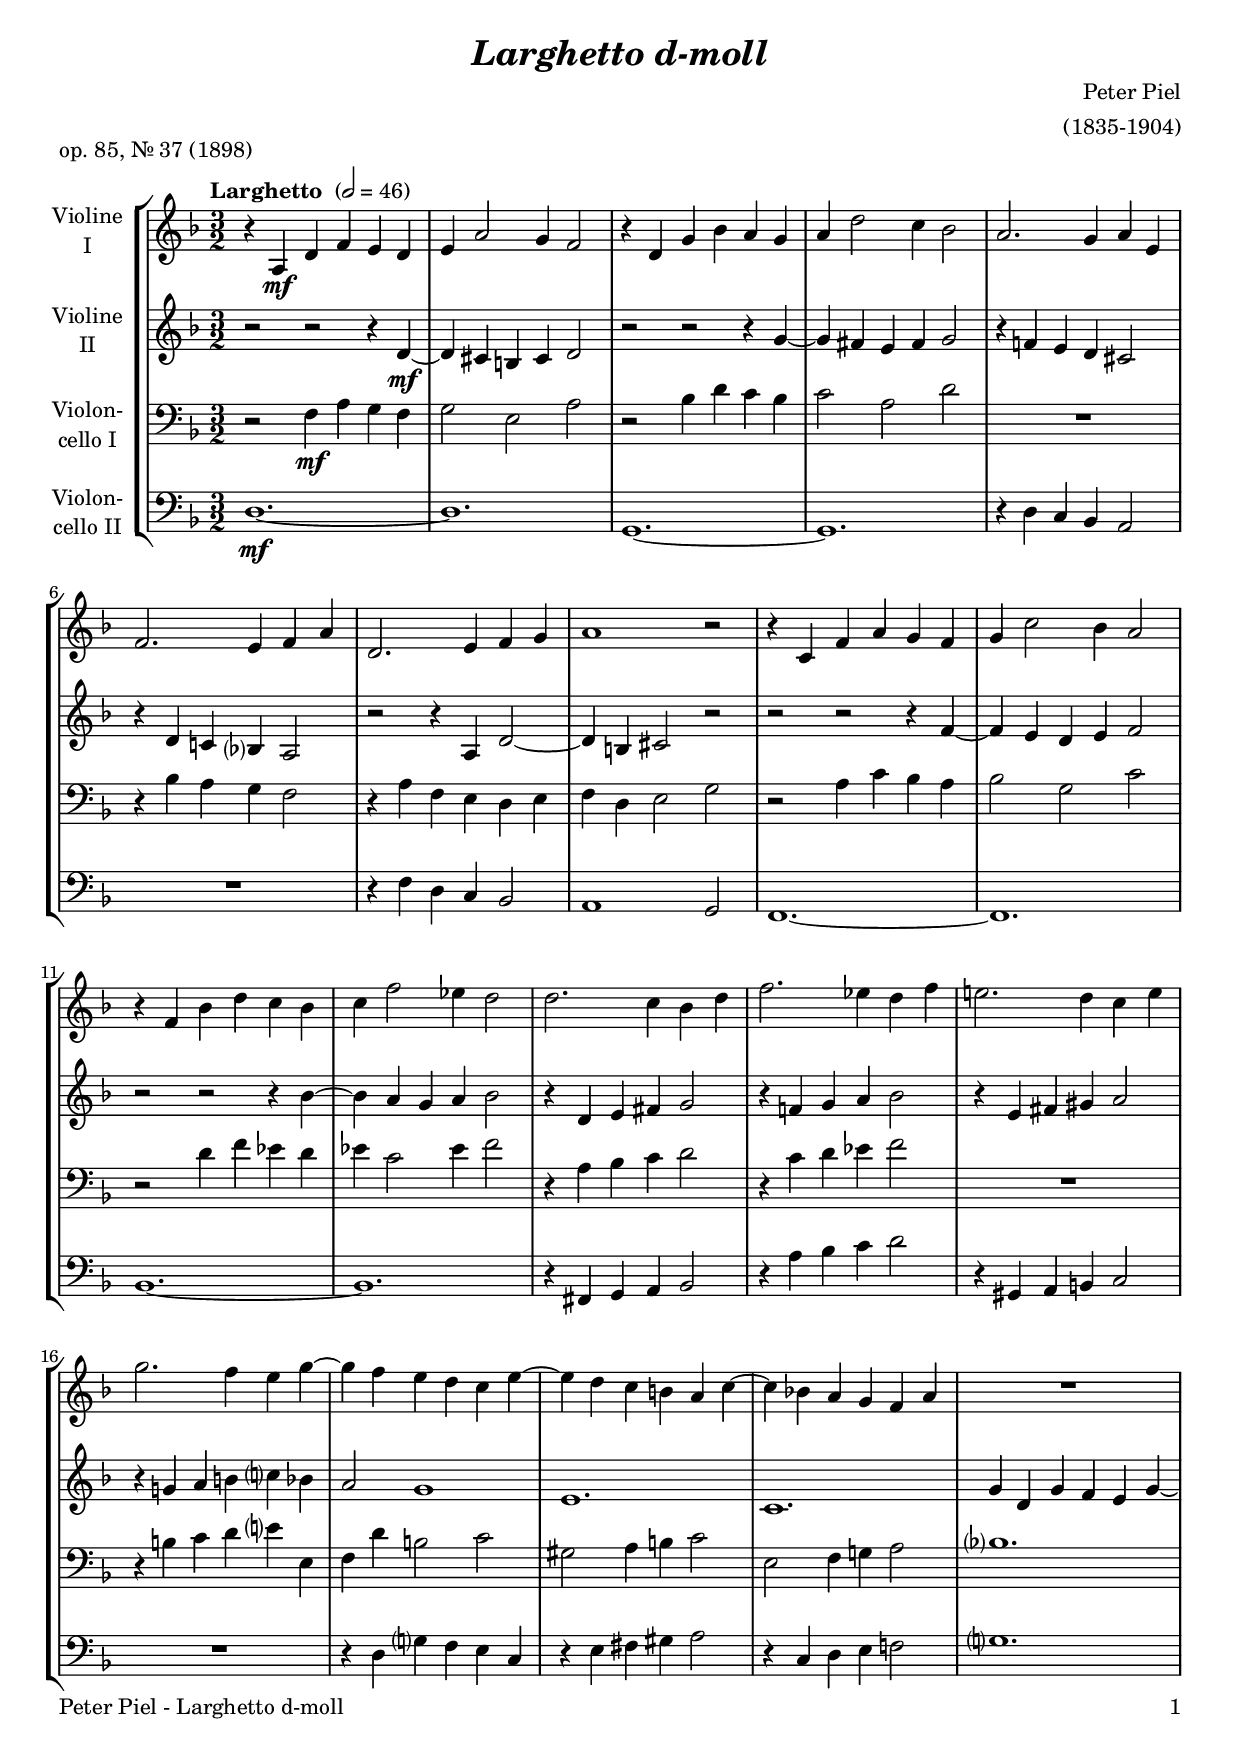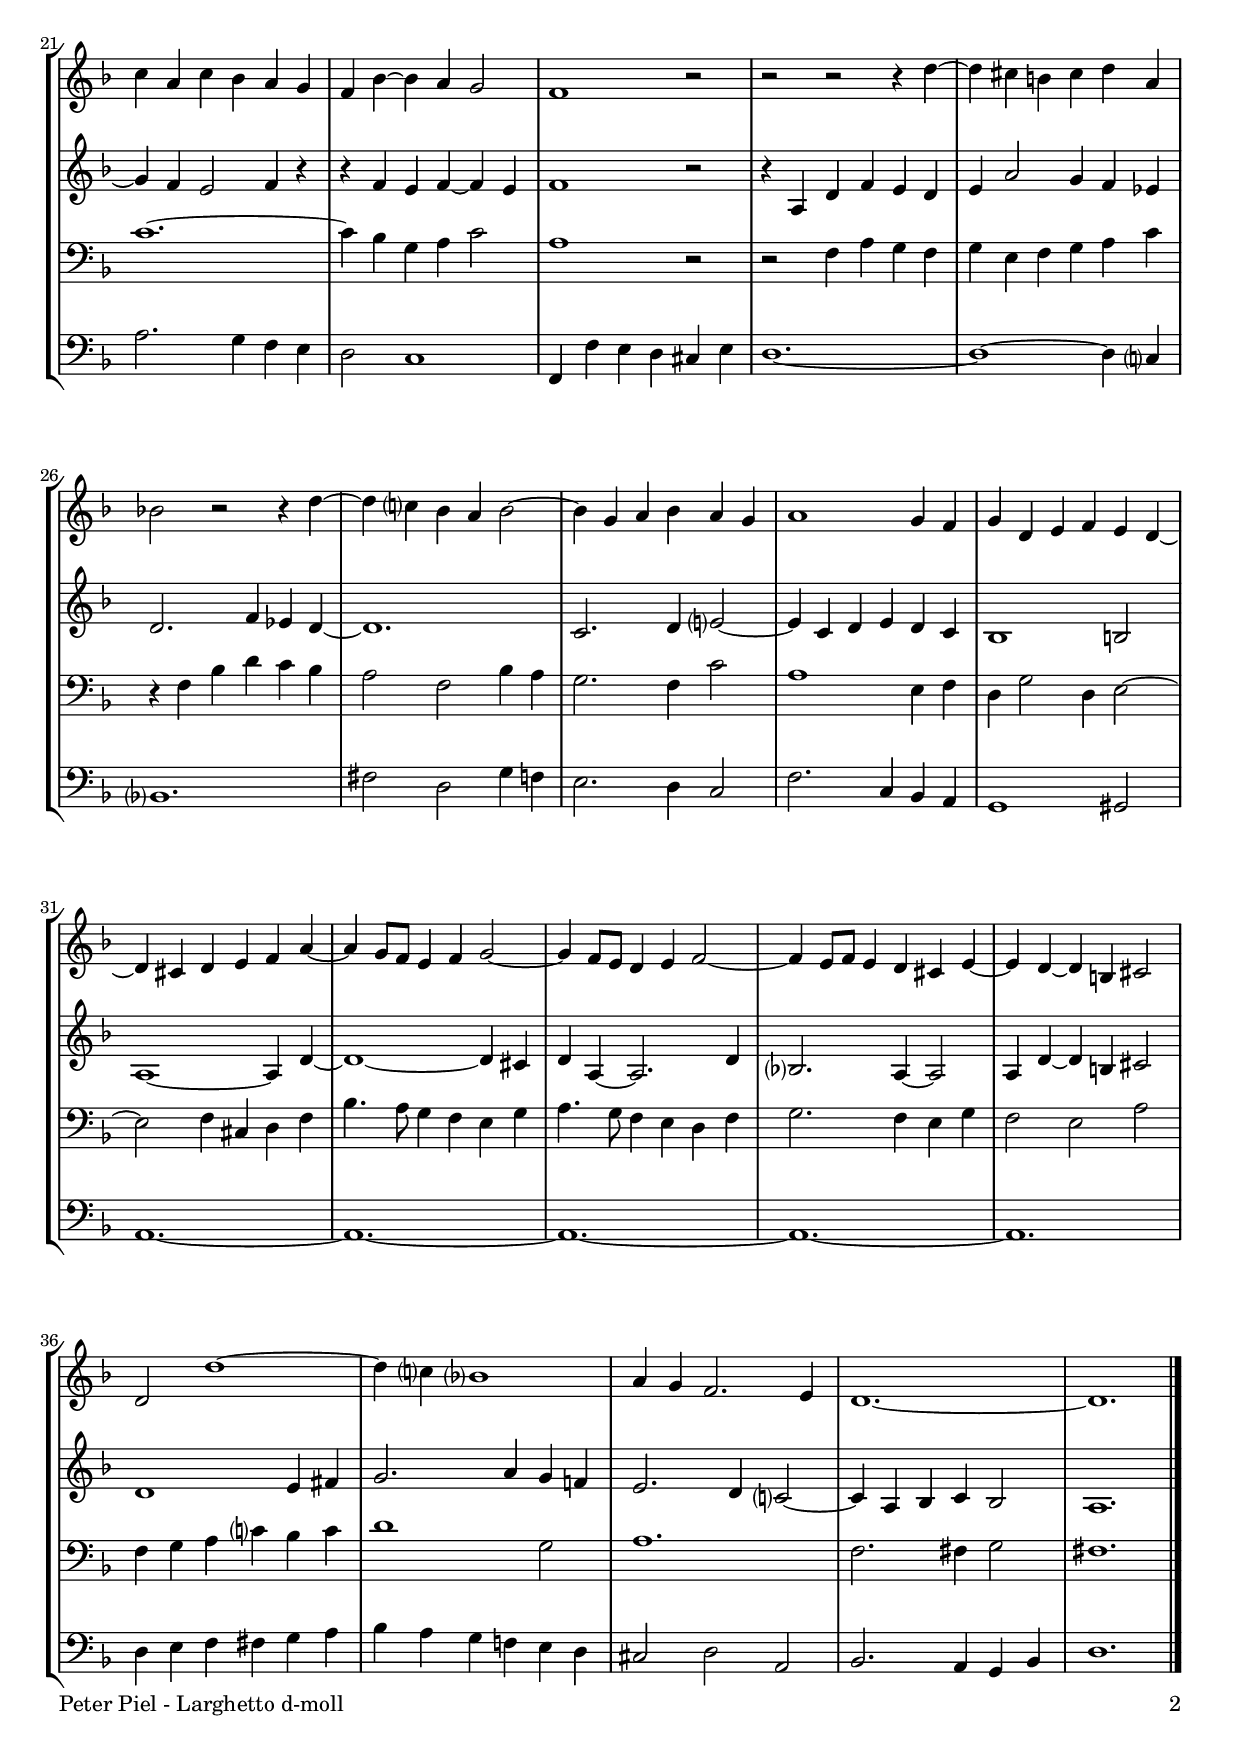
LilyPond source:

\version "2.22.0"
\include "deutsch.ly"
  
#(set-global-staff-size 19)

\header {
  title     = \markup \bold \italic "Larghetto d-moll"
  composer  = "Peter Piel"
  arranger  = "(1835-1904)"
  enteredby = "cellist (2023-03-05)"
  piece     = "op. 85, Nr. 37 (1898)"
}

voiceconsts = {
  \key d \minor
  \time 3/2
  \clef "treble"
%  \numericTimeSignature
  \compressEmptyMeasures
  % Set default beaming for all staves
%  \set Timing.beamExceptions = #'()
%  \set Timing.baseMoment     = #(ly:make-moment 1 4)
%  \set Timing.beatStructure  = #'(1 1 1)
  \tempo "Larghetto " 2=46
}

mifl = "flute"
mivl = "violin"
miba = "cello"
mipz = "pizzicato strings"

atem = \mark \markup \box \italic "a tempo"
piul = \mark \markup \box \italic "più lento"
prit = \mark \markup \box \italic "poco rit."

va = \relative c' {
  \voiceconsts

  r4 a\mf d f e d
  e a2 g4 f2
  r4 d g b a g
  a d2 c4 b2
  a2. g4 a e
  f2. e4 f a

  d,2. e4 f g
  a1 r2
  r4 c, f a g f
  g c2 b4 a2
  r4 f b d c b
  c f2 es4 d2
  d2. c4 b d

  f2. es4 d f
  e!2. d4 c e
  g2. f4 e g~
  g f e d c e~
  e d c h a c~
  c b! a g f a

  R1.
  c4 a c b a g
  f b~ b a g2
  f1 r2
  r r r4 d'~
  d cis h cis d a
  b!2 r r4 d~

  d c? b a b2~
  b4 g a b a g
  a1 g4 f
  g d e f e d~
  d cis d e f a~
  a g8 f e4 f g2~
  g4 f8 e d4 e f2~

  f4 e8 f e4 d cis e~
  e d~ d h cis2
  d2 d'1~
  d4 c? b?1
  a4 g f2. e4
  d1.~
  d \bar "|."
}

vb = \relative c' {
  \voiceconsts

  r2 r r4 d~\mf
  d cis h cis d2
  r r r4 g~
  g fis e fis g2
  r4 f! e d cis2
  r4 d c! b? a2

  r r4 a d2~
  d4 h cis2 r
  r r r4 f~
  f e d e f2
  r r r4 b~
  b a g a b2
  r4 d, e fis g2

  r4 f! g a b2
  r4 e, fis gis a2
  r4 g! a h c? b
  a2 g1
  e1.
  c

  g'4 d g f e g~
  g f e2 f4 r
  r f e f~ f e
  f1 r2
  r4 a, d f e d
  e a2 g4 f es
  d2. f4 es d~

  d1.
  c2. d4 e?2~
  e4 c d e d c
  b1 h2
  a1~ a4 d~
  d1~ d4 cis
  d a~ a2. d4

  b?2. a4~ a2
  a4 d~ d h cis2
  d1 e4 fis
  g2. a4 g f!
  e2. d4 c?2~
  c4 a b c b2
  a1. \bar "|."
}

vc = \relative c {
  \voiceconsts
  \clef "bass"

  r2 f4\mf a g f
  g2 e a
  r b4 d c b
  c2 a d
  R1.
  r4 b a g f2

  r4 a f e d e
  f d e2 g
  r a4 c b a
  b2 g c
  r d4 f es d
  es c2 es4 f2
  r4 a, b c d2

  r4 c d es f2
  R1.
  r4 h, c d e? e,
  f d' h2 c
  gis a4 h c2
  e, f4 g! a2

  b?1.
  c~
  c4 b g a c2
  a1 r2
  r f4 a g f
  g e f g a c
  r f, b d c b

  a2 f b4 a
  g2. f4 c'2
  a1 e4 f
  d g2 d4 e2~
  e f4 cis d f
  b4. a8 g4 f e g
  a4. g8 f4 e d f

  g2. f4 e g
  f2 e a
  f4 g a c? b c
  d1 g,2
  a1.
  f2. fis4 g2
  fis1. \bar "|."
}

vd = \relative c {
  \voiceconsts
  \clef "bass"

  d1.~\mf
  d
  g,~
  g
  r4 d' c b a2
  R1.

  r4 f' d c b2
  a1 g2
  f1.~
  f
  b~
  b
  r4 fis g a b2

  r4 a' b c d2
  r4 gis,, a h c2
  R1.
  r4 d g? f e c
  r4 e fis gis a2
  r4 c, d e f!2

  g?1.
  a2. g4 f e
  d2 c1
  f,4 f' e d cis e
  d1.~
  d1~ d4 c?
  b?1.

  fis'2 d g4 f
  e2. d4 c2
  f2. c4 b a
  g1 gis2
  a1.~
  a~
  a~

  a~
  a
  d4 e f fis g a
  b a g f! e d
  cis2 d a
  b2. a4 g b
  d1. \bar "|."
}


music = \new StaffGroup <<
      \new Staff {
	\set Staff.midiInstrument = \mivl
	\set Staff.instrumentName = \markup \center-column { "Violine" "I" }
	\transpose d d { \va }
      }

      \new Staff {
	\set Staff.midiInstrument = \mivl
	\set Staff.instrumentName = \markup \center-column { "Violine" "II" }
	\transpose d d { \vb }
      }

      \new Staff {
	\set Staff.midiInstrument = \miba
	\set Staff.instrumentName = \markup \center-column { "Violon-" "cello I" }
	\transpose d d { \vc }
      }

      \new Staff {
	\set Staff.midiInstrument = \miba
	\set Staff.instrumentName = \markup \center-column { "Violon-" "cello II" }
	\transpose d d { \vd }
      }
>>
\book {
   \paper {
    print-page-number = ##t
    print-first-page-number = ##t
    ragged-last-bottom = ##f
    oddHeaderMarkup = \markup \null
    evenHeaderMarkup = \markup \null
    oddFooterMarkup = \markup {
      \fill-line {
        \on-the-fly #print-page-number-check-first
        "Peter Piel - Larghetto d-moll" \fromproperty #'page:page-number-string
      }
    }
    evenFooterMarkup = \oddFooterMarkup
  } \score {
    \music
    \layout {}
  }

  \score {
    \unfoldRepeats \music

    \midi {
      \context {
        \Score
      }
    }
  }
}